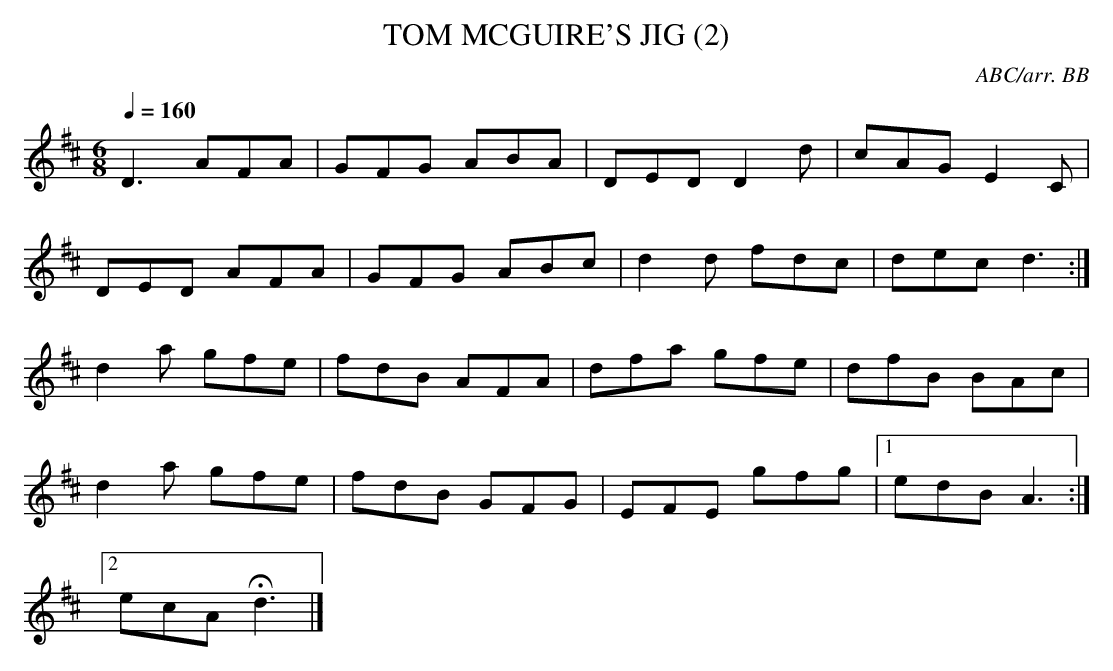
X:1
T:TOM MCGUIRE'S JIG (2)
C:ABC/arr. BB
Q:1/4=160
L:1/8
M:6/8
K:D
D3 AFA|GFG ABA|DED D2 d|cAG E2C|
DED AFA|GFG ABc|d2 d fdc|dec d3:|
d2 a gfe|fdB AFA|dfa gfe|dfB BAc|
d2 a gfe|fdB GFG|EFE gfg|1 edB A3:|
[2 ecA Hd3|]
